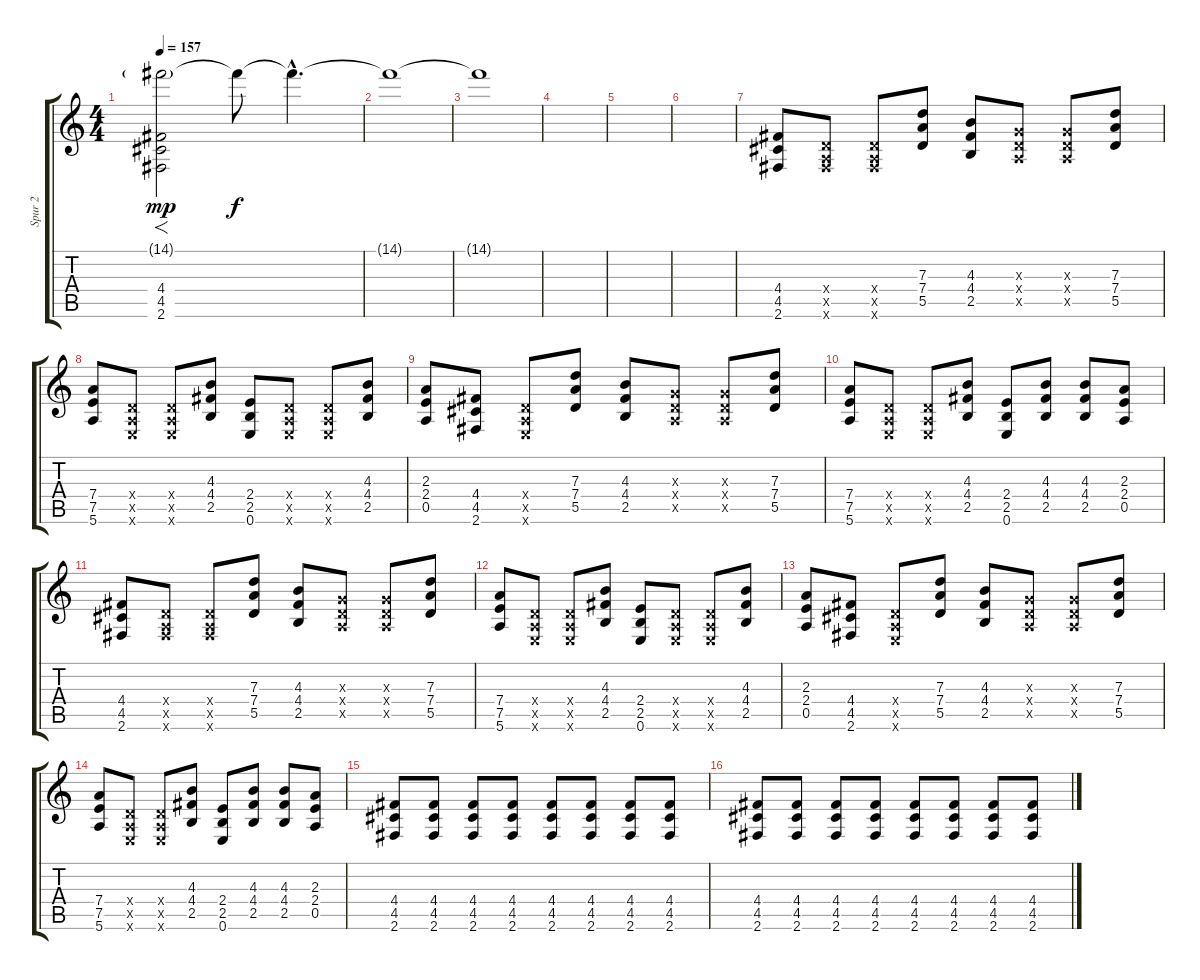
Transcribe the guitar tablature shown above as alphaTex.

\track ("Spur 2" "Spur 2") {instrument distortionguitar}
\staff {score tabs}
\tuning (E4 B3 G3 D3 A2 E2) {hide}
\ts (4 4)
\tempo 157
\clef g2
\ks c
(14.1{g} 4.4{t} 4.5{t} 2.6{t}).2{f dy mp} 14.1{t}.8{dy f} 14.1{hac t}.4{d} |
14.1{t}.1 |
14.1{t}.1 |
|
|
|
(4.4 4.5 2.6).8 (0.4{x} 0.5{x} 2.6{x}).8 (0.4{x} 0.5{x} 2.6{x}).8 (7.3 7.4 5.5).8 (4.3 4.4 2.5).8 (0.3{x} 0.4{x} 0.5{x}).8 (0.3{x} 0.4{x} 0.5{x}).8 (7.3 7.4 5.5).8 |
(7.4 7.5 5.6).8 (0.4{x} 0.5{x} 0.6{x}).8 (0.4{x} 0.5{x} 0.6{x}).8 (4.3 4.4 2.5).8 (2.4 2.5 0.6).8 (0.4{x} 0.5{x} 0.6{x}).8 (0.4{x} 0.5{x} 0.6{x}).8 (4.3 4.4 2.5).8 |
(2.3 2.4 0.5).8 (4.4 4.5 2.6).8 (0.4{x} 0.5{x} 0.6{x}).8 (7.3 7.4 5.5).8 (4.3 4.4 2.5).8 (0.3{x} 0.4{x} 0.5{x}).8 (0.3{x} 0.4{x} 0.5{x}).8 (7.3 7.4 5.5).8 |
(7.4 7.5 5.6).8 (0.4{x} 0.5{x} 0.6{x}).8 (0.4{x} 0.5{x} 0.6{x}).8 (4.3 4.4 2.5).8 (2.4 2.5 0.6).8 (4.3 4.4 2.5).8 (4.3 4.4 2.5).8 (2.3 2.4 0.5).8 |
(4.4 4.5 2.6).8 (0.4{x} 0.5{x} 2.6{x}).8 (0.4{x} 0.5{x} 2.6{x}).8 (7.3 7.4 5.5).8 (4.3 4.4 2.5).8 (0.3{x} 0.4{x} 0.5{x}).8 (0.3{x} 0.4{x} 0.5{x}).8 (7.3 7.4 5.5).8 |
(7.4 7.5 5.6).8 (0.4{x} 0.5{x} 0.6{x}).8 (0.4{x} 0.5{x} 0.6{x}).8 (4.3 4.4 2.5).8 (2.4 2.5 0.6).8 (0.4{x} 0.5{x} 0.6{x}).8 (0.4{x} 0.5{x} 0.6{x}).8 (4.3 4.4 2.5).8 |
(2.3 2.4 0.5).8 (4.4 4.5 2.6).8 (0.4{x} 0.5{x} 0.6{x}).8 (7.3 7.4 5.5).8 (4.3 4.4 2.5).8 (0.3{x} 0.4{x} 0.5{x}).8 (0.3{x} 0.4{x} 0.5{x}).8 (7.3 7.4 5.5).8 |
(7.4 7.5 5.6).8 (0.4{x} 0.5{x} 0.6{x}).8 (0.4{x} 0.5{x} 0.6{x}).8 (4.3 4.4 2.5).8 (2.4 2.5 0.6).8 (4.3 4.4 2.5).8 (4.3 4.4 2.5).8 (2.3 2.4 0.5).8 |
(4.4 4.5 2.6).8 (4.4 4.5 2.6).8 (4.4 4.5 2.6).8 (4.4 4.5 2.6).8 (4.4 4.5 2.6).8 (4.4 4.5 2.6).8 (4.4 4.5 2.6).8 (4.4 4.5 2.6).8 |
(4.4 4.5 2.6).8 (4.4 4.5 2.6).8 (4.4 4.5 2.6).8 (4.4 4.5 2.6).8 (4.4 4.5 2.6).8 (4.4 4.5 2.6).8 (4.4 4.5 2.6).8 (4.4 4.5 2.6).8
